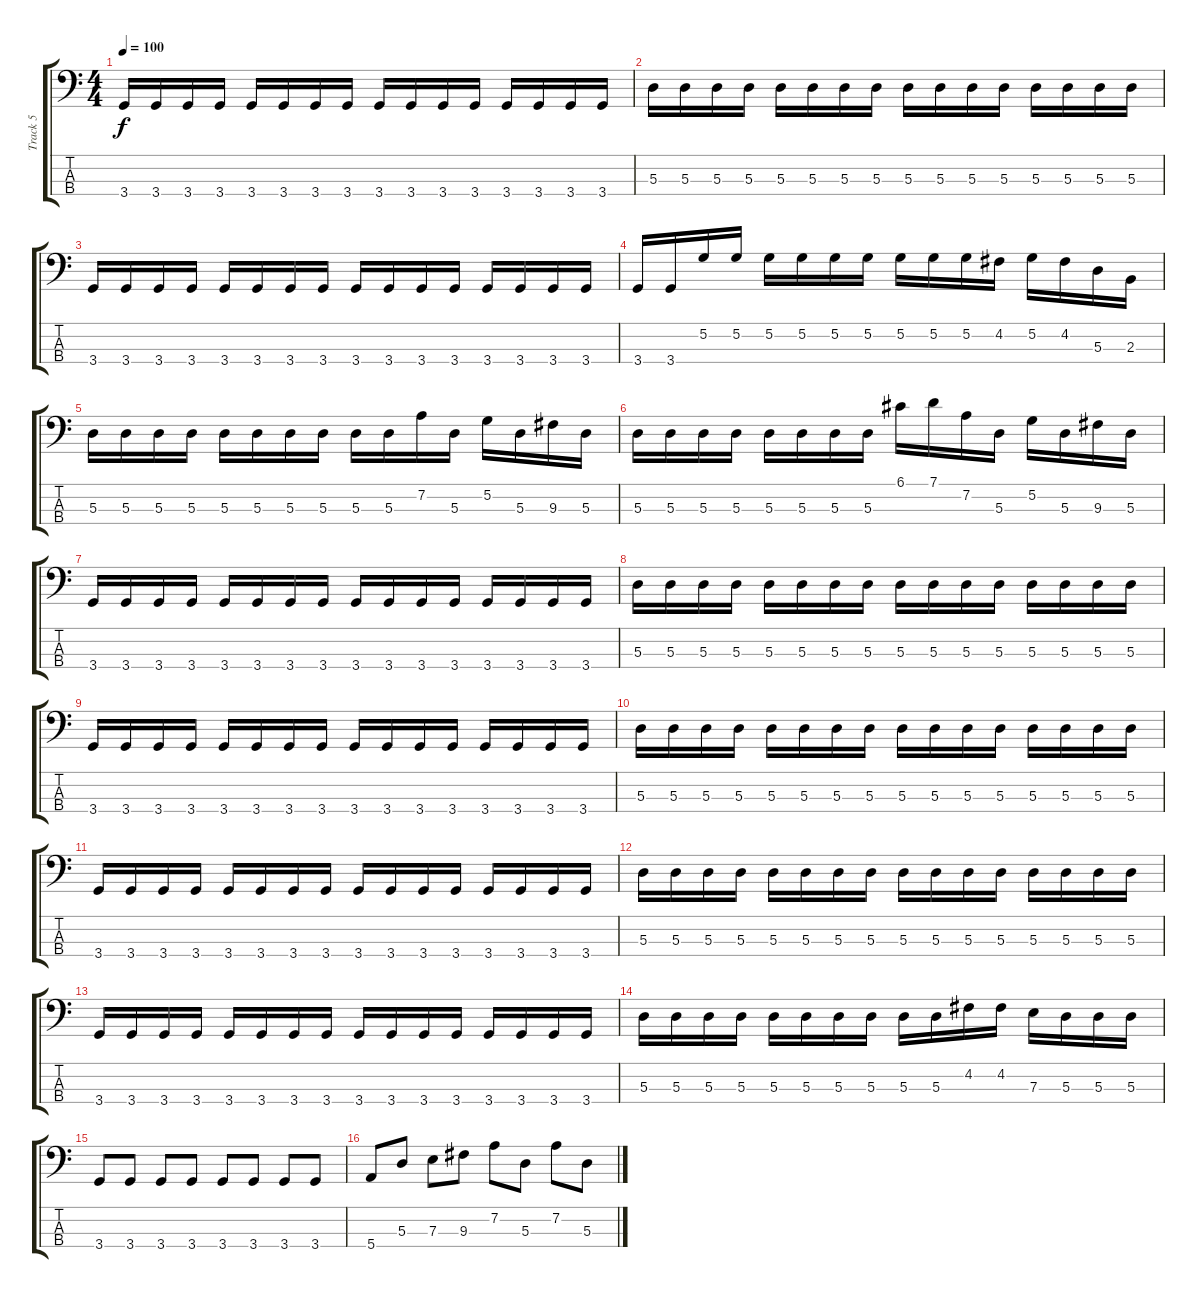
\track ("Track 5" "Track 5") {instrument electricbassfinger}
\staff {score tabs}
\tuning (G2 D2 A1 E1) {hide}
\ts (4 4)
\tempo 100
\clef f4
\ks c
3.4.16{dy f} 3.4.16 3.4.16 3.4.16 3.4.16 3.4.16 3.4.16 3.4.16 3.4.16 3.4.16 3.4.16 3.4.16 3.4.16 3.4.16 3.4.16 3.4.16 |
5.3.16 5.3.16 5.3.16 5.3.16 5.3.16 5.3.16 5.3.16 5.3.16 5.3.16 5.3.16 5.3.16 5.3.16 5.3.16 5.3.16 5.3.16 5.3.16 |
3.4.16 3.4.16 3.4.16 3.4.16 3.4.16 3.4.16 3.4.16 3.4.16 3.4.16 3.4.16 3.4.16 3.4.16 3.4.16 3.4.16 3.4.16 3.4.16 |
3.4.16 3.4.16 5.2.16 5.2.16 5.2.16 5.2.16 5.2.16 5.2.16 5.2.16 5.2.16 5.2.16 4.2.16 5.2.16 4.2.16 5.3.16 2.3.16 |
5.3.16 5.3.16 5.3.16 5.3.16 5.3.16 5.3.16 5.3.16 5.3.16 5.3.16 5.3.16 7.2.16 5.3.16 5.2.16 5.3.16 9.3.16 5.3.16 |
5.3.16 5.3.16 5.3.16 5.3.16 5.3.16 5.3.16 5.3.16 5.3.16 6.1.16 7.1.16 7.2.16 5.3.16 5.2.16 5.3.16 9.3.16 5.3.16 |
3.4.16 3.4.16 3.4.16 3.4.16 3.4.16 3.4.16 3.4.16 3.4.16 3.4.16 3.4.16 3.4.16 3.4.16 3.4.16 3.4.16 3.4.16 3.4.16 |
5.3.16 5.3.16 5.3.16 5.3.16 5.3.16 5.3.16 5.3.16 5.3.16 5.3.16 5.3.16 5.3.16 5.3.16 5.3.16 5.3.16 5.3.16 5.3.16 |
3.4.16 3.4.16 3.4.16 3.4.16 3.4.16 3.4.16 3.4.16 3.4.16 3.4.16 3.4.16 3.4.16 3.4.16 3.4.16 3.4.16 3.4.16 3.4.16 |
5.3.16 5.3.16 5.3.16 5.3.16 5.3.16 5.3.16 5.3.16 5.3.16 5.3.16 5.3.16 5.3.16 5.3.16 5.3.16 5.3.16 5.3.16 5.3.16 |
3.4.16 3.4.16 3.4.16 3.4.16 3.4.16 3.4.16 3.4.16 3.4.16 3.4.16 3.4.16 3.4.16 3.4.16 3.4.16 3.4.16 3.4.16 3.4.16 |
5.3.16 5.3.16 5.3.16 5.3.16 5.3.16 5.3.16 5.3.16 5.3.16 5.3.16 5.3.16 5.3.16 5.3.16 5.3.16 5.3.16 5.3.16 5.3.16 |
3.4.16 3.4.16 3.4.16 3.4.16 3.4.16 3.4.16 3.4.16 3.4.16 3.4.16 3.4.16 3.4.16 3.4.16 3.4.16 3.4.16 3.4.16 3.4.16 |
5.3.16 5.3.16 5.3.16 5.3.16 5.3.16 5.3.16 5.3.16 5.3.16 5.3.16 5.3.16 4.2.16 4.2.16 7.3.16 5.3.16 5.3.16 5.3.16 |
3.4.8 3.4.8 3.4.8 3.4.8 3.4.8 3.4.8 3.4.8 3.4.8 |
5.4.8 5.3.8 7.3.8 9.3.8 7.2.8 5.3.8 7.2.8 5.3.8
